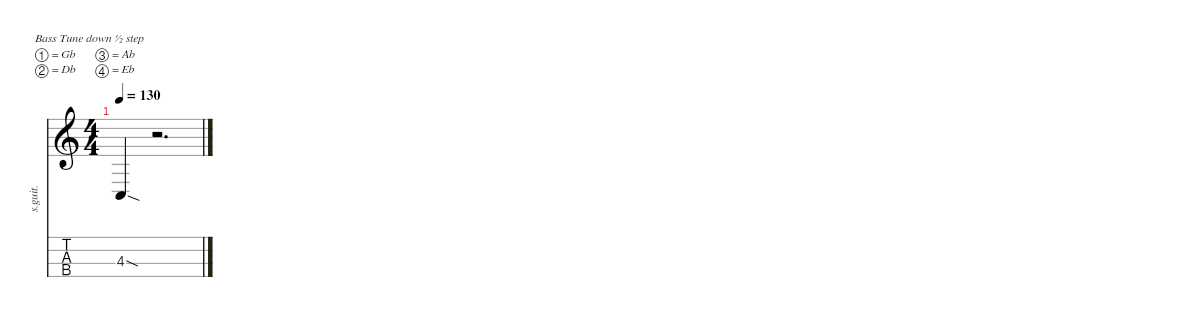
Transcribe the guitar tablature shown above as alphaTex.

\defaultSystemsLayout 4
\hideDynamics
\bracketExtendMode nobrackets
\track ("Alex James - Bass" "s.guit.") {instrument electricbassfinger}
\staff {score tabs}
\tuning (Gb2 Db2 Ab1 Eb1)
\ts (4 4)
\tempo 130
\clef g2
\ks c
4.3{sod t}.4{lyrics (0 "") lyrics (1 "") lyrics (2 "") lyrics (3 "") lyrics (4 "") dy mf} r.2{d}
